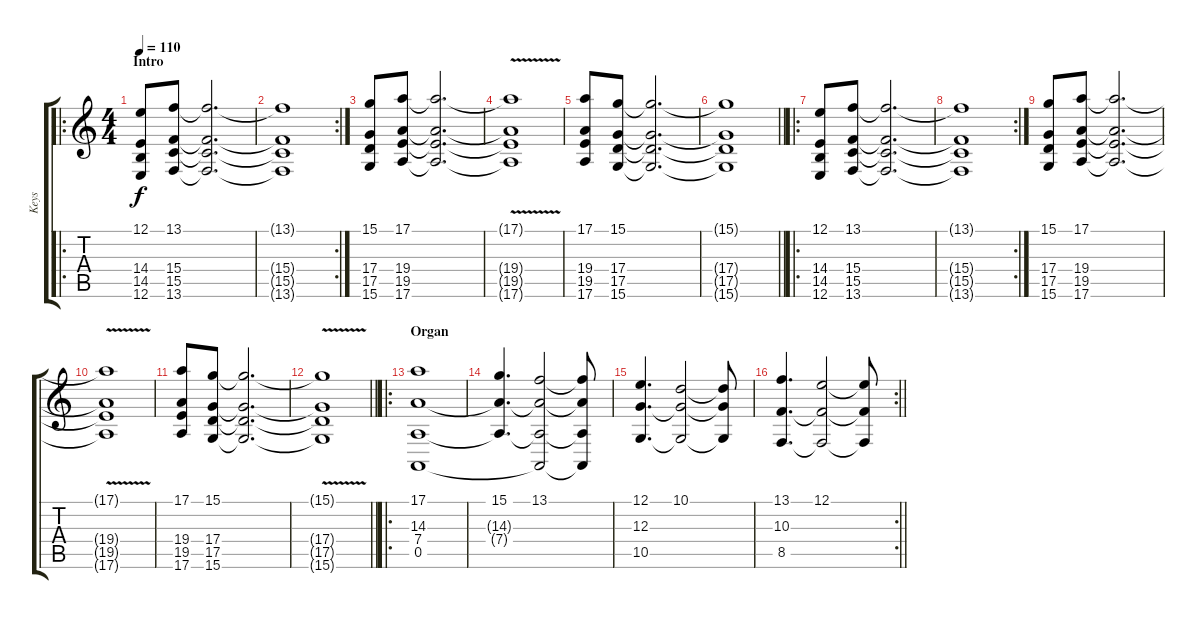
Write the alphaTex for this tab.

\track ("Keys" "Keys") {instrument drawbarorgan}
\staff {score tabs}
\tuning (E4 B3 G3 D3 A2 E2) {hide}
\ro
\ts (4 4)
\section ("" "Intro")
\tempo 110
\clef g2
\ks c
(12.1 14.4 14.5 12.6).8{dy f instrument drawbarorgan} (13.1 15.4 15.5 13.6).8 (13.1{t} 15.4{t} 15.5{t} 13.6{t}).2{d} |
\rc 2
(13.1{t} 15.4{t} 15.5{t} 13.6{t}).1 |
(15.1 17.4 17.5 15.6).8 (17.1 19.4 19.5 17.6).8 (17.1{t} 19.4{t} 19.5{t} 17.6{t}).2{d} |
(17.1{v t} 19.4{t} 19.5{t} 17.6{t}).1 |
(17.1 19.4 19.5 17.6).8 (15.1 17.4 17.5 15.6).8 (15.1{t} 17.4{t} 17.5{t} 15.6{t}).2{d} |
\barLineRight lightlight
(15.1{t} 17.4{t} 17.5{t} 15.6{t}).1 |
\ro
\section ("" "")
(12.1 14.4 14.5 12.6).8 (13.1 15.4 15.5 13.6).8 (13.1{t} 15.4{t} 15.5{t} 13.6{t}).2{d} |
\rc 2
(13.1{t} 15.4{t} 15.5{t} 13.6{t}).1 |
(15.1 17.4 17.5 15.6).8 (17.1 19.4 19.5 17.6).8 (17.1{t} 19.4{t} 19.5{t} 17.6{t}).2{d} |
(17.1{v t} 19.4{t} 19.5{t} 17.6{t}).1 |
(17.1 19.4 19.5 17.6).8 (15.1 17.4 17.5 15.6).8 (15.1{t} 17.4{t} 17.5{t} 15.6{t}).2{d} |
\barLineRight lightlight
(15.1{v t} 17.4{v t} 17.5{t} 15.6{t}).1 |
\ro
\section ("" "Organ")
(17.1 14.3 7.4 0.5).1 |
(15.1 14.3{t} 7.4{t}).4{d} (13.1 14.3{t} 7.4{t} 0.5{t}).2 (13.1{t} 14.3{t} 7.4{t} 0.5{t}).8 |
(12.1 12.3 10.5).4{d} (10.1 12.3{t} 10.5{t}).2 (10.1{t} 12.3{t} 10.5{t}).8 |
\rc 2
\barLineRight lightlight
(13.1 10.3 8.5).4{d} (12.1 10.3{t} 8.5{t}).2 (12.1{t} 10.3{t} 8.5{t}).8
